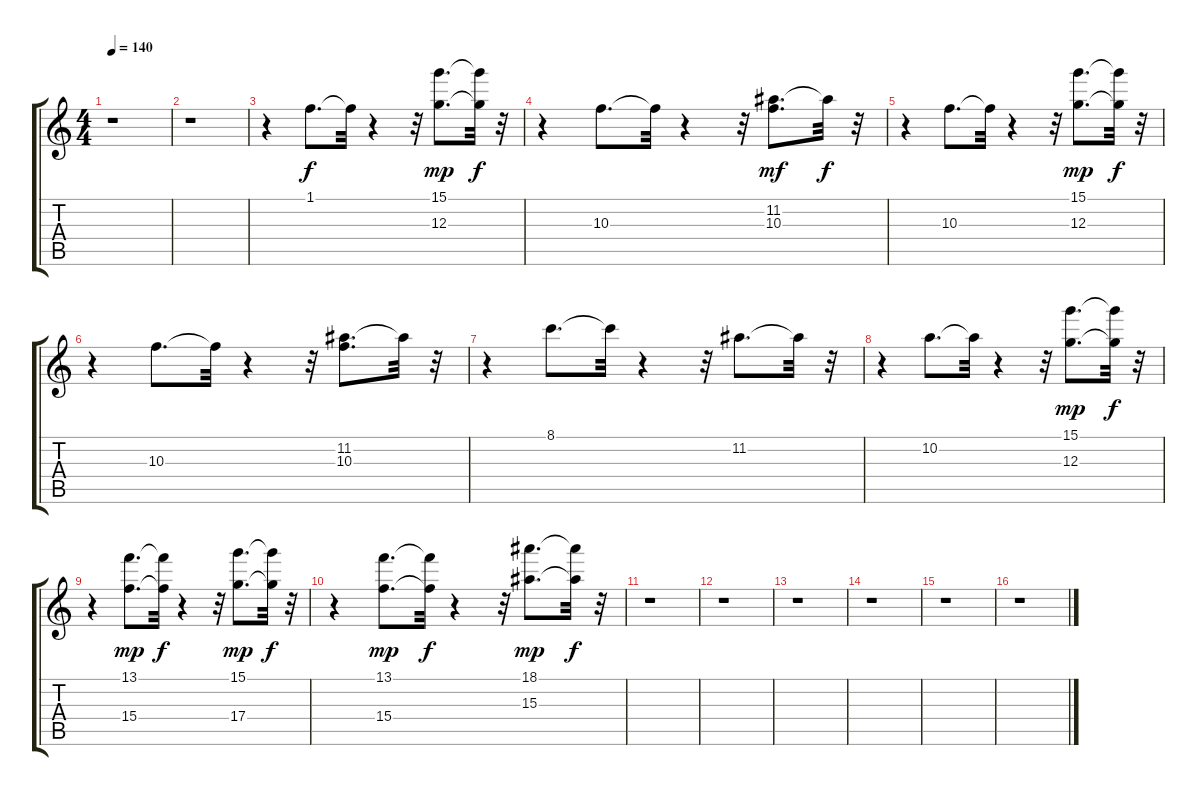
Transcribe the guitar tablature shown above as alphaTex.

\track "" {instrument overdrivenguitar}
\staff {score tabs}
\tuning (E4 B3 G3 D3 A2 E2) {hide}
\ts (4 4)
\tempo 140
\clef g2
\ks c
r.1{dy f} |
r.1 |
r.4 1.1.8{d} 1.1{t}.32 r.4 r.32 (15.1 12.3).8{d dy mp} (15.1{t} 12.3{t}).32{dy f} r.32 |
r.4 10.3.8{d} 10.3{t}.32 r.4 r.32 (11.2 10.3).8{d dy mf} 11.2{t}.32{dy f} r.32 |
r.4 10.3.8{d} 10.3{t}.32 r.4 r.32 (15.1 12.3).8{d dy mp} (15.1{t} 12.3{t}).32{dy f} r.32 |
r.4 10.3.8{d} 10.3{t}.32 r.4 r.32 (11.2 10.3).8{d} 11.2{t}.32 r.32 |
r.4 8.1.8{d} 8.1{t}.32 r.4 r.32 11.2.8{d} 11.2{t}.32 r.32 |
r.4 10.2.8{d} 10.2{t}.32 r.4 r.32 (15.1 12.3).8{d dy mp} (15.1{t} 12.3{t}).32{dy f} r.32 |
r.4 (13.1 15.4).8{d dy mp} (13.1{t} 15.4{t}).32{dy f} r.4 r.32 (15.1 17.4).8{d dy mp} (15.1{t} 17.4{t}).32{dy f} r.32 |
r.4 (13.1 15.4).8{d dy mp} (13.1{t} 15.4{t}).32{dy f} r.4 r.32 (18.1 15.3).8{d dy mp} (18.1{t} 15.3{t}).32{dy f} r.32 |
r.1 |
r.1 |
r.1 |
r.1 |
r.1 |
r.1
